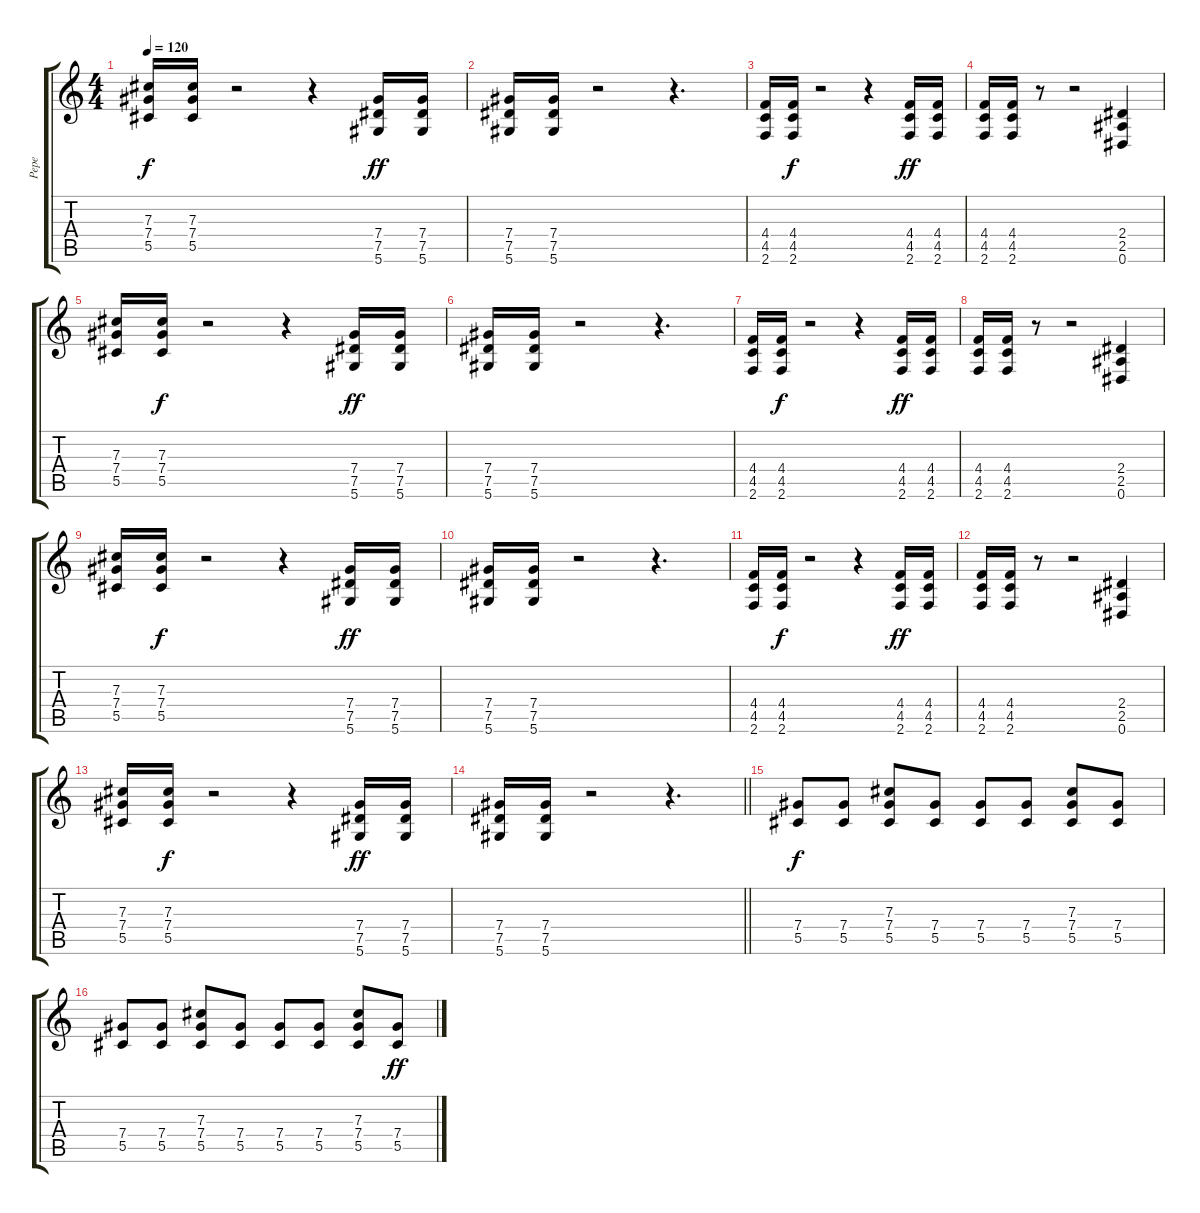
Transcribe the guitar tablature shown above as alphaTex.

\track ("Pepe" "Pepe") {instrument distortionguitar}
\staff {score tabs}
\tuning (Eb4 Bb3 Gb3 Db3 Ab2 Eb2) {hide}
\ts (4 4)
\tempo 120
\clef g2
\ks c
(7.3 7.4 5.5).16{dy f} (7.3 7.4 5.5).16 r.2 r.4 (7.4 7.5 5.6).16{dy ff} (7.4 7.5 5.6).16 |
(7.4 7.5 5.6).16 (7.4 7.5 5.6).16 r.2 r.4{d} |
(4.4 4.5 2.6).16 (4.4 4.5 2.6).16{dy f} r.2 r.4 (4.4 4.5 2.6).16{dy ff} (4.4 4.5 2.6).16 |
(4.4 4.5 2.6).16 (4.4 4.5 2.6).16 r.8 r.2 (2.4 2.5 0.6).4 |
(7.3 7.4 5.5).16 (7.3 7.4 5.5).16{dy f} r.2 r.4 (7.4 7.5 5.6).16{dy ff} (7.4 7.5 5.6).16 |
(7.4 7.5 5.6).16 (7.4 7.5 5.6).16 r.2 r.4{d} |
(4.4 4.5 2.6).16 (4.4 4.5 2.6).16{dy f} r.2 r.4 (4.4 4.5 2.6).16{dy ff} (4.4 4.5 2.6).16 |
(4.4 4.5 2.6).16 (4.4 4.5 2.6).16 r.8 r.2 (2.4 2.5 0.6).4 |
(7.3 7.4 5.5).16 (7.3 7.4 5.5).16{dy f} r.2 r.4 (7.4 7.5 5.6).16{dy ff} (7.4 7.5 5.6).16 |
(7.4 7.5 5.6).16 (7.4 7.5 5.6).16 r.2 r.4{d} |
(4.4 4.5 2.6).16 (4.4 4.5 2.6).16{dy f} r.2 r.4 (4.4 4.5 2.6).16{dy ff} (4.4 4.5 2.6).16 |
(4.4 4.5 2.6).16 (4.4 4.5 2.6).16 r.8 r.2 (2.4 2.5 0.6).4 |
(7.3 7.4 5.5).16 (7.3 7.4 5.5).16{dy f} r.2 r.4 (7.4 7.5 5.6).16{dy ff} (7.4 7.5 5.6).16 |
\barLineRight lightlight
(7.4 7.5 5.6).16 (7.4 7.5 5.6).16 r.2 r.4{d} |
(7.4 5.5).8{dy f volume 13 instrument distortionguitar} (7.4 5.5).8 (7.3 7.4 5.5).8 (7.4 5.5).8 (7.4 5.5).8 (7.4 5.5).8 (7.3 7.4 5.5).8 (7.4 5.5).8 |
(7.4 5.5).8 (7.4 5.5).8 (7.3 7.4 5.5).8 (7.4 5.5).8 (7.4 5.5).8 (7.4 5.5).8 (7.3 7.4 5.5).8 (7.4 5.5).8{dy ff}
